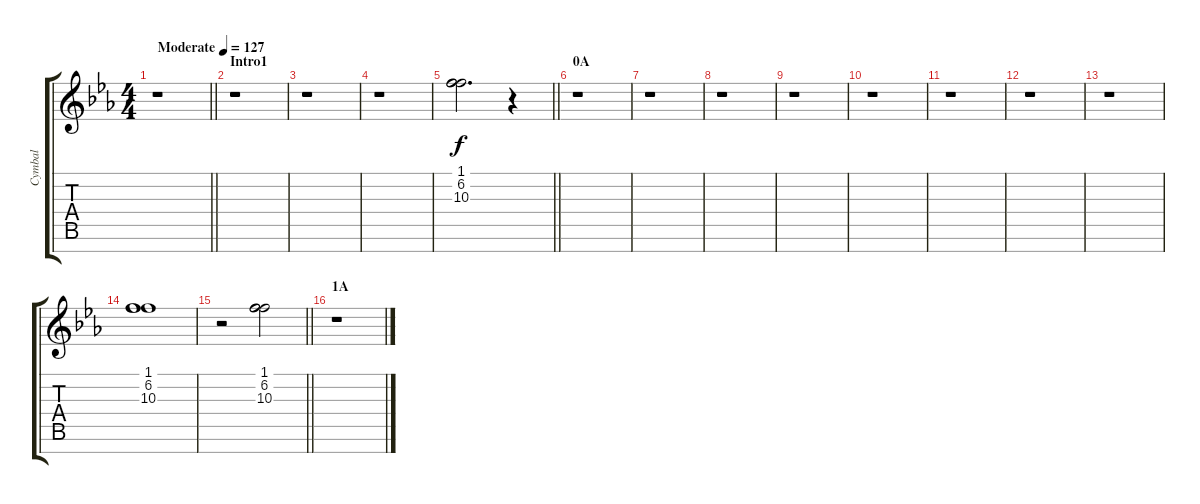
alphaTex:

\track ("Cymbal" "Cymbal") {instrument reversecymbal}
\staff {score tabs}
\tuning (E5 B4 G4 D4 A3 E3 B2) {hide}
\ts (4 4)
\tempo (127 "Moderate")
\clef g2
\barLineRight lightlight
\ks eb
r.1{dy f instrument reversecymbal} |
\section ("" "Intro1")
r.1 |
r.1 |
r.1 |
\barLineRight lightlight
(1.1 6.2 10.3).2{d} r.4 |
\section ("" "0A")
r.1 |
r.1 |
r.1 |
r.1 |
r.1 |
r.1 |
r.1 |
r.1 |
(1.1 6.2 10.3).1 |
\barLineRight lightlight
r.2 (1.1 6.2 10.3).2 |
\section ("" "1A")
r.1
